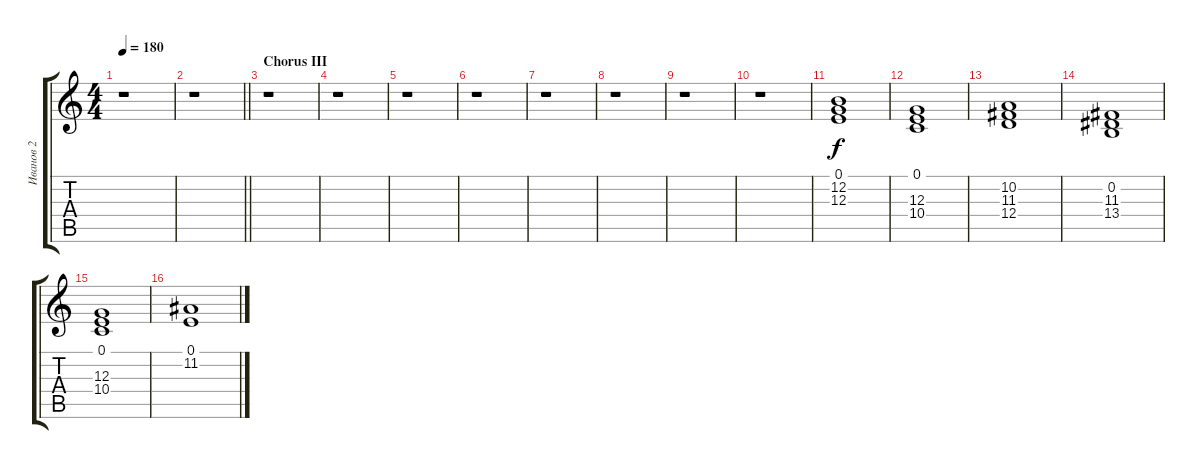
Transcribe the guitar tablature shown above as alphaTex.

\track ("Иванов 2" "Иванов 2") {instrument choiraahs}
\staff {score tabs}
\tuning (E4 B3 G3 D3 A2 E2) {hide}
\ts (4 4)
\tempo 180
\clef g2
\ks c
r.1{dy f} |
\barLineRight lightlight
r.1 |
\section ("" "Chorus III")
r.1 |
r.1 |
r.1 |
r.1 |
r.1 |
r.1 |
r.1 |
r.1 |
(0.1 12.2 12.3).1 |
(0.1 12.3 10.4).1 |
(10.2 11.3 12.4).1 |
(0.2 11.3 13.4).1 |
(0.1 12.3 10.4).1 |
(0.1 11.2).1
